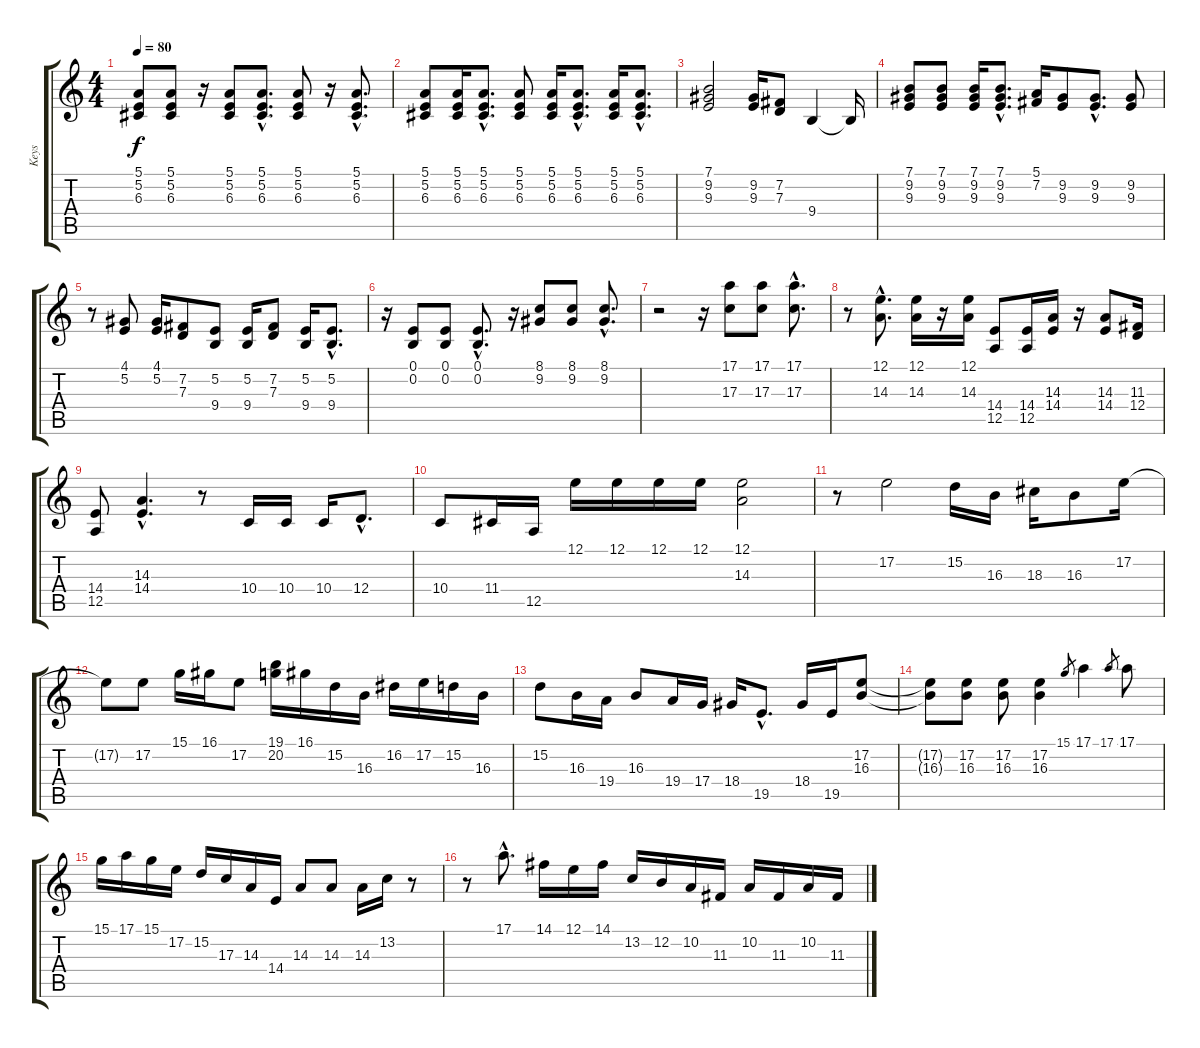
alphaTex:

\track ("Keys" "Keys") {instrument rockorgan}
\staff {score tabs}
\tuning (E4 B3 G3 D3 A2 E2) {hide}
\ts (4 4)
\tempo 80
\clef g2
\ks c
(5.1 5.2 6.3).8{dy f} (5.1 5.2 6.3).8 r.16 (5.1 5.2 6.3).8 (5.1{hac} 5.2{hac} 6.3{hac}).8{d} (5.1 5.2 6.3).8 r.16 (5.1{hac} 5.2{hac} 6.3{hac}).8{d} |
(5.1 5.2 6.3).8 (5.1 5.2 6.3).16 (5.1{hac} 5.2{hac} 6.3{hac}).8{d} (5.1 5.2 6.3).8 (5.1 5.2 6.3).16 (5.1{hac} 5.2{hac} 6.3{hac}).8{d} (5.1 5.2 6.3).16 (5.1{hac} 5.2{hac} 6.3{hac}).8{d} |
(7.1 9.2 9.3).2 (9.2 9.3).16 (7.2 7.3).8 9.4.4 9.4{t}.16 |
(7.1 9.2 9.3).8 (7.1 9.2 9.3).8 (7.1 9.2 9.3).16 (7.1{hac} 9.2{hac} 9.3{hac}).8{d} (5.1 7.2).16 (9.2 9.3).8 (9.2{hac} 9.3{hac}).8{d} (9.2 9.3).8 |
r.8 (4.1 5.2).8 (4.1 5.2).16 (7.2 7.3).8 (5.2 9.4).8 (5.2 9.4).16 (7.2 7.3).8 (5.2 9.4).16 (5.2{hac} 9.4{hac}).8{d} |
r.16 (0.1 0.2).8 (0.1 0.2).8 (0.1{hac} 0.2{hac}).8{d} r.16 (8.1 9.2).8 (8.1 9.2).8 (8.1{hac} 9.2{hac}).8{d} |
r.2 r.16 (17.1 17.3).8 (17.1 17.3).8 (17.1{hac} 17.3{hac}).8{d} |
r.8 (12.1{hac} 14.3{hac}).8{d} (12.1 14.3).16 r.16 (12.1 14.3).16 (14.4 12.5).8 (14.4 12.5).16 (14.3 14.4).16 r.16 (14.3 14.4).8 (11.3 12.4).16 |
(14.4 12.5).8 (14.3{hac} 14.4{hac}).4{d} r.8 10.4.16 10.4.16 10.4.16 12.4{hac}.8{d} |
10.4.8 11.4.16 12.5.16 12.1.16 12.1.16 12.1.16 12.1.16 (12.1 14.3).2 |
r.8 17.2.2 15.2.16 16.3.16 18.3.16 16.3.8 17.2.16 |
17.2{t}.8 17.2.8 15.1.16 16.1.16 17.2.8 (19.1 20.2).16 16.1.16 15.2.16 16.3.16 16.2.16 17.2.16 15.2.16 16.3.16 |
15.2.8 16.3.16 19.4.16 16.3.8 19.4.16 17.4.16 18.4.16 19.5{hac}.8{d} 18.4.16 19.5.16 (17.2 16.3).8 |
(17.2{t} 16.3{t}).8 (17.2 16.3).8 (17.2 16.3).8 (17.2 16.3).4 15.1.8{gr} 17.1.4 17.1.8{gr} 17.1.8 |
15.1.16 17.1.16 15.1.16 17.2.16 15.2.16 17.3.16 14.3.16 14.4.16 14.3.8 14.3.8 14.3.16 13.2.16 r.8 |
r.8 17.1{hac}.8{d} 14.1.16 12.1.16 14.1.16 13.2.16 12.2.16 10.2.16 11.3.16 10.2.16 11.3.16 10.2.16 11.3.16
